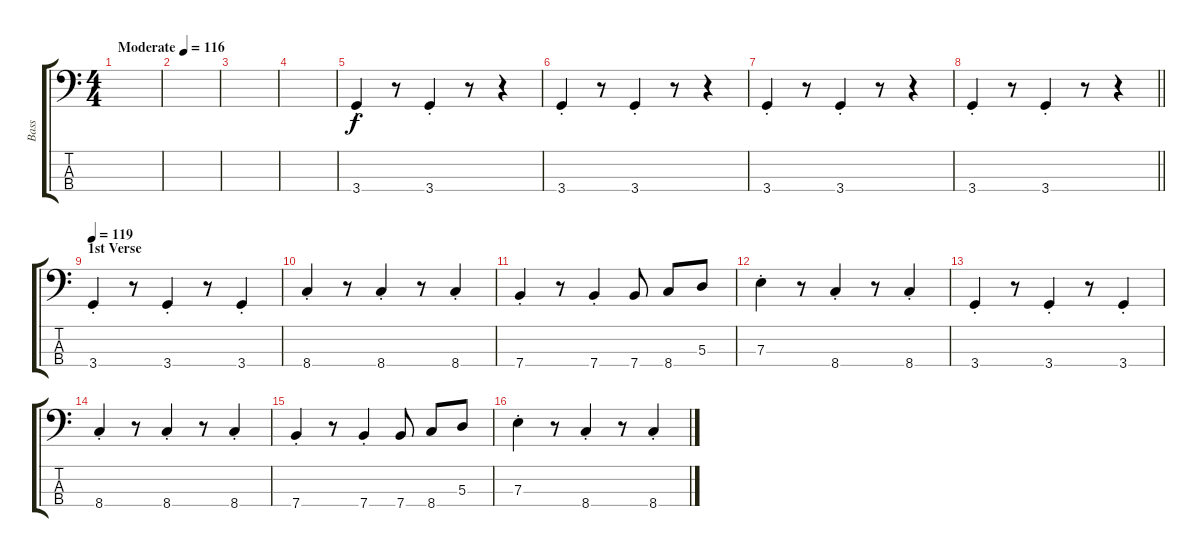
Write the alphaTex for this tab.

\track ("Bass" "Bass") {instrument electricbasspick}
\staff {score tabs}
\tuning (G2 D2 A1 E1) {hide}
\ts (4 4)
\tempo (116 "Moderate")
\clef f4
\ks c
|
|
|
|
3.4{st}.4 r.8 3.4{st}.4 r.8 r.4 |
3.4{st}.4 r.8 3.4{st}.4 r.8 r.4 |
3.4{st}.4 r.8 3.4{st}.4 r.8 r.4 |
\barLineRight lightlight
3.4{st}.4 r.8 3.4{st}.4 r.8 r.4 |
\section ("" "1st Verse")
\tempo 119
3.4{st}.4 r.8 3.4{st}.4 r.8 3.4{st}.4 |
8.4{st}.4 r.8 8.4{st}.4 r.8 8.4{st}.4 |
7.4{st}.4 r.8 7.4{st}.4 7.4.8 8.4.8 5.3.8 |
7.3{st}.4 r.8 8.4{st}.4 r.8 8.4{st}.4 |
3.4{st}.4 r.8 3.4{st}.4 r.8 3.4{st}.4 |
8.4{st}.4 r.8 8.4{st}.4 r.8 8.4{st}.4 |
7.4{st}.4 r.8 7.4{st}.4 7.4.8 8.4.8 5.3.8 |
7.3{st}.4 r.8 8.4{st}.4 r.8 8.4{st}.4
